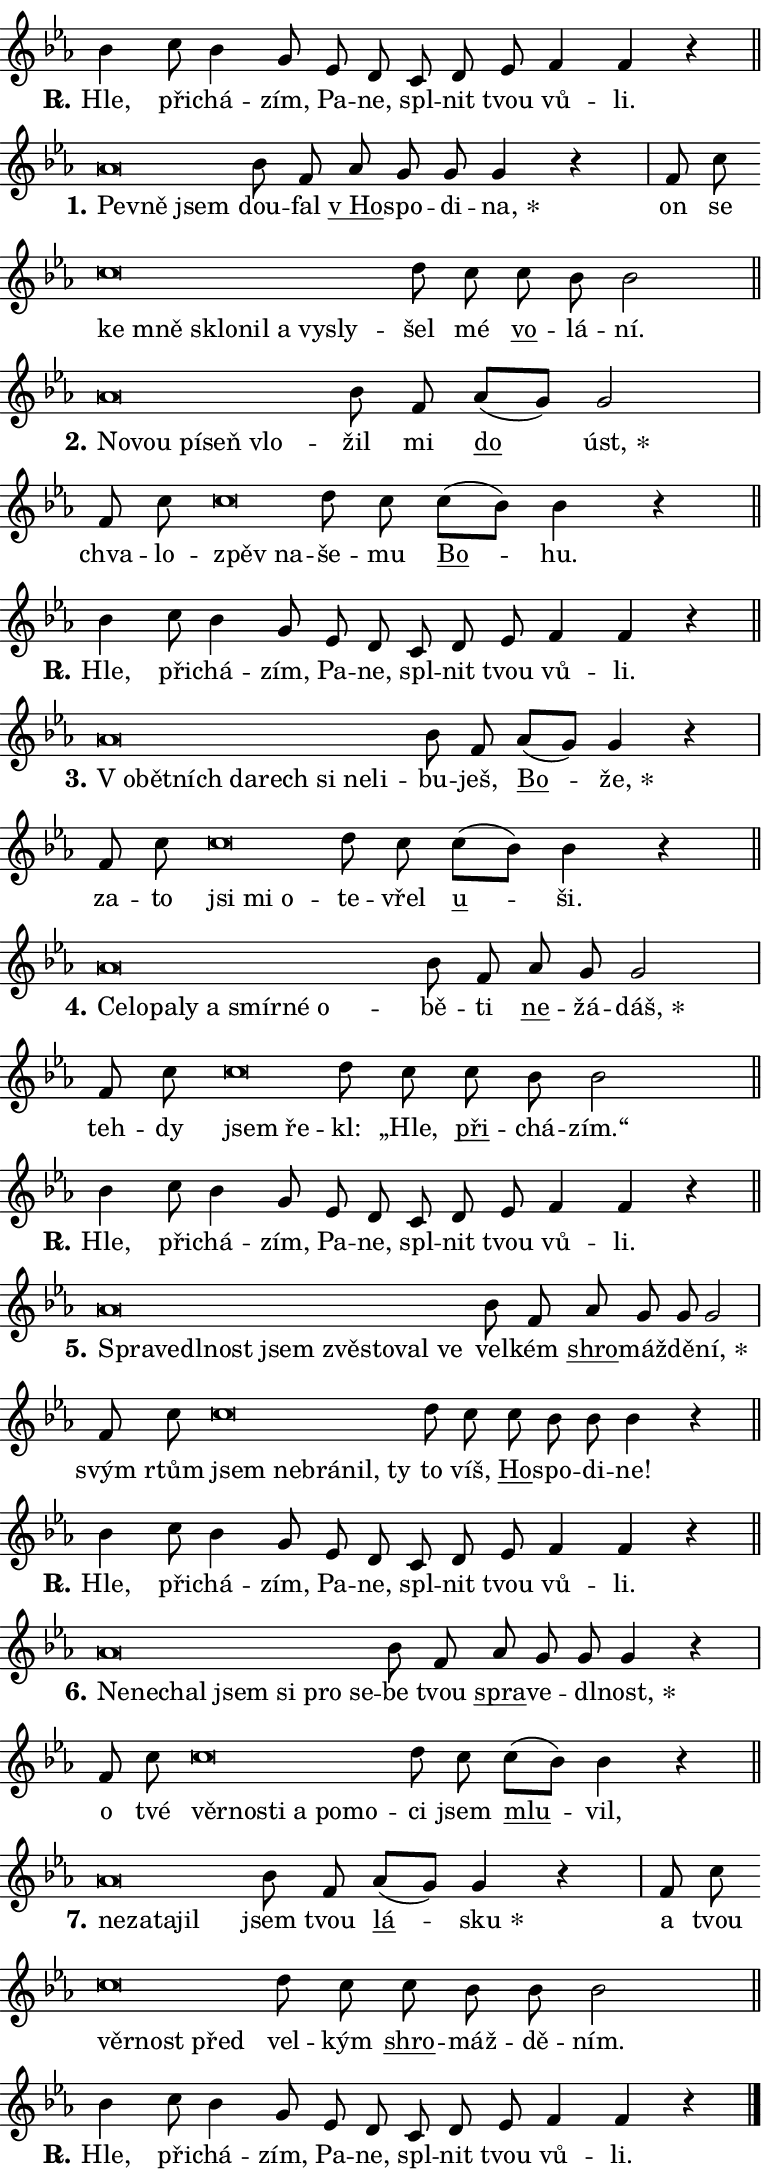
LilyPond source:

\version "2.24.0"
\header { tagline = "" }
\paper {
  indent = 0\cm
  top-margin = 0\cm
  right-margin = 0.13\cm % to fit lyric hyphens
  bottom-margin = 0\cm
  left-margin = 0\cm
  paper-width = 13\cm
  page-breaking = #ly:one-page-breaking
  system-system-spacing.basic-distance = #11
  score-system-spacing.basic-distance = #11
  ragged-last = ##f
}


%% Author: Thomas Morley
%% https://lists.gnu.org/archive/html/lilypond-user/2020-05/msg00002.html
#(define (line-position grob)
"Returns position of @var[grob} in current system:
   @code{'start}, if at first time-step
   @code{'end}, if at last time-step
   @code{'middle} otherwise
"
  (let* ((col (ly:item-get-column grob))
         (ln (ly:grob-object col 'left-neighbor))
         (rn (ly:grob-object col 'right-neighbor))
         (col-to-check-left (if (ly:grob? ln) ln col))
         (col-to-check-right (if (ly:grob? rn) rn col))
         (break-dir-left
           (and
             (ly:grob-property col-to-check-left 'non-musical #f)
             (ly:item-break-dir col-to-check-left)))
         (break-dir-right
           (and
             (ly:grob-property col-to-check-right 'non-musical #f)
             (ly:item-break-dir col-to-check-right))))
        (cond ((eqv? 1 break-dir-left) 'start)
              ((eqv? -1 break-dir-right) 'end)
              (else 'middle))))

#(define (tranparent-at-line-position vctor)
  (lambda (grob)
  "Relying on @code{line-position} select the relevant enry from @var{vctor}.
Used to determine transparency,"
    (case (line-position grob)
      ((end) (not (vector-ref vctor 0)))
      ((middle) (not (vector-ref vctor 1)))
      ((start) (not (vector-ref vctor 2))))))

noteHeadBreakVisibility =
#(define-music-function (break-visibility)(vector?)
"Makes @code{NoteHead}s transparent relying on @var{break-visibility}"
#{
  \override NoteHead.transparent =
    #(tranparent-at-line-position break-visibility)
#})

#(define delete-ledgers-for-transparent-note-heads
  (lambda (grob)
    "Reads whether a @code{NoteHead} is transparent.
If so this @code{NoteHead} is removed from @code{'note-heads} from
@var{grob}, which is supposed to be @code{LedgerLineSpanner}.
As a result ledgers are not printed for this @code{NoteHead}"
    (let* ((nhds-array (ly:grob-object grob 'note-heads))
           (nhds-list
             (if (ly:grob-array? nhds-array)
                 (ly:grob-array->list nhds-array)
                 '()))
           ;; Relies on the transparent-property being done before
           ;; Staff.LedgerLineSpanner.after-line-breaking is executed.
           ;; This is fragile ...
           (to-keep
             (remove
               (lambda (nhd)
                 (ly:grob-property nhd 'transparent #f))
               nhds-list)))
      ;; TODO find a better method to iterate over grob-arrays, similiar
      ;; to filter/remove etc for lists
      ;; For now rebuilt from scratch
      (set! (ly:grob-object grob 'note-heads)  '())
      (for-each
        (lambda (nhd)
          (ly:pointer-group-interface::add-grob grob 'note-heads nhd))
        to-keep))))

squashNotes = {
  \override NoteHead.X-extent = #'(-0.2 . 0.2)
  \override NoteHead.Y-extent = #'(-0.75 . 0)
  \override NoteHead.stencil =
    #(lambda (grob)
       (let ((pos (ly:grob-property grob 'staff-position)))
         (begin
           (if (< pos -7) (display "ERROR: Lower brevis then expected\n") (display ""))
           (if (<= pos -6) ly:text-interface::print ly:note-head::print))))
}
unSquashNotes = {
  \revert NoteHead.X-extent
  \revert NoteHead.Y-extent
  \revert NoteHead.stencil
}

hideNotes = \noteHeadBreakVisibility #begin-of-line-visible
unHideNotes = \noteHeadBreakVisibility #all-visible

% work-around for resetting accidentals
% https://lilypond.org/doc/v2.23/Documentation/notation/displaying-rhythms#unmetered-music
cadenzaMeasure = {
  \cadenzaOff
  \partial 1024 s1024
  \cadenzaOn
}

#(define-markup-command (accent layout props text) (markup?)
  "Underline accented syllable"
  (interpret-markup layout props
    #{\markup \override #'(offset . 4.3) \underline { #text }#}))

responsum = \markup \concat {
  "R" \hspace #-1.05 \path #0.1 #'((moveto 0 0.07) (lineto 0.9 0.8)) \hspace #0.05 "."
}

spaceSize = #0.6828661417322834 % exact space size for TeX Gyre Schola

\layout {
  \context {
    \Staff
    \remove "Time_signature_engraver"
    \override LedgerLineSpanner.after-line-breaking = #delete-ledgers-for-transparent-note-heads
  }
  \context {
    \Lyrics {
      \override LyricSpace.minimum-distance = \spaceSize
      \override LyricText.font-name = #"TeX Gyre Schola"
      \override LyricText.font-size = 1
      \override StanzaNumber.font-name = #"TeX Gyre Schola Bold"
      \override StanzaNumber.font-size = 1
    }
  }
  \context {
    \Score 
    \override NoteHead.text =
      #(lambda (grob) 
        (let ((pos (ly:grob-property grob 'staff-position)))
          #{\markup {
            \combine
              \halign #-0.55 \raise #(if (= pos -6) 0 0.5) \override #'(thickness . 2) \draw-line #'(3.2 . 0)
              \musicglyph "noteheads.sM1"
          }#}))
  }
}

% magnetic-lyrics.ily
%
%   written by
%     Jean Abou Samra <jean@abou-samra.fr>
%     Werner Lemberg <wl@gnu.org>
%
%   adapted by
%     Jiri Hon <jiri.hon@gmail.com>
%
% Version 2022-Apr-15

% https://www.mail-archive.com/lilypond-user@gnu.org/msg149350.html

#(define (Left_hyphen_pointer_engraver context)
   "Collect syllable-hyphen-syllable occurrences in lyrics and store
them in properties.  This engraver only looks to the left.  For
example, if the lyrics input is @code{foo -- bar}, it does the
following.

@itemize @bullet
@item
Set the @code{text} property of the @code{LyricHyphen} grob between
@q{foo} and @q{bar} to @code{foo}.

@item
Set the @code{left-hyphen} property of the @code{LyricText} grob with
text @q{foo} to the @code{LyricHyphen} grob between @q{foo} and
@q{bar}.
@end itemize

Use this auxiliary engraver in combination with the
@code{lyric-@/text::@/apply-@/magnetic-@/offset!} hook."
   (let ((hyphen #f)
         (text #f))
     (make-engraver
      (acknowledgers
       ((lyric-syllable-interface engraver grob source-engraver)
        (set! text grob)))
      (end-acknowledgers
       ((lyric-hyphen-interface engraver grob source-engraver)
        ;(when (not (grob::has-interface grob 'lyric-space-interface))
          (set! hyphen grob)));)
      ((stop-translation-timestep engraver)
       (when (and text hyphen)
         (ly:grob-set-object! text 'left-hyphen hyphen))
       (set! text #f)
       (set! hyphen #f)))))

#(define (lyric-text::apply-magnetic-offset! grob)
   "If the space between two syllables is less than the value in
property @code{LyricText@/.details@/.squash-threshold}, move the right
syllable to the left so that it gets concatenated with the left
syllable.

Use this function as a hook for
@code{LyricText@/.after-@/line-@/breaking} if the
@code{Left_@/hyphen_@/pointer_@/engraver} is active."
   (let ((hyphen (ly:grob-object grob 'left-hyphen #f)))
     (when hyphen
       (let ((left-text (ly:spanner-bound hyphen LEFT)))
         (when (grob::has-interface left-text 'lyric-syllable-interface)
           (let* ((common (ly:grob-common-refpoint grob left-text X))
                  (this-x-ext (ly:grob-extent grob common X))
                  (left-x-ext
                   (begin
                     ;; Trigger magnetism for left-text.
                     (ly:grob-property left-text 'after-line-breaking)
                     (ly:grob-extent left-text common X)))
                  ;; `delta` is the gap width between two syllables.
                  (delta (- (interval-start this-x-ext)
                            (interval-end left-x-ext)))
                  (details (ly:grob-property grob 'details))
                  (threshold (assoc-get 'squash-threshold details 0.2)))
             (when (< delta threshold)
               (let* (;; We have to manipulate the input text so that
                      ;; ligatures crossing syllable boundaries are not
                      ;; disabled.  For languages based on the Latin
                      ;; script this is essentially a beautification.
                      ;; However, for non-Western scripts it can be a
                      ;; necessity.
                      (lt (ly:grob-property left-text 'text))
                      (rt (ly:grob-property grob 'text))
                      (is-space (grob::has-interface hyphen 'lyric-space-interface))
                      (space (if is-space " " ""))
                      (extra-delta (if is-space spaceSize 0))
                      ;; Append new syllable.
                      (ltrt-space (if (and (string? lt) (string? rt))
                                (string-append lt space rt)
                                (make-concat-markup (list lt space rt))))
                      ;; Right-align `ltrt` to the right side.
                      (ltrt-space-markup (grob-interpret-markup
                               grob
                               (make-translate-markup
                                (cons (interval-length this-x-ext) 0)
                                (make-right-align-markup ltrt-space)))))
                 (begin
                   ;; Don't print `left-text`.
                   (ly:grob-set-property! left-text 'stencil #f)
                   ;; Set text and stencil (which holds all collected
                   ;; syllables so far) and shift it to the left.
                   (ly:grob-set-property! grob 'text ltrt-space)
                   (ly:grob-set-property! grob 'stencil ltrt-space-markup)
                   (ly:grob-translate-axis! grob (- (- delta extra-delta)) X))))))))))


#(define (lyric-hyphen::displace-bounds-first grob)
   ;; Make very sure this callback isn't triggered too early.
   (let ((left (ly:spanner-bound grob LEFT))
         (right (ly:spanner-bound grob RIGHT)))
     (ly:grob-property left 'after-line-breaking)
     (ly:grob-property right 'after-line-breaking)
     (ly:lyric-hyphen::print grob)))

squashThreshold = #0.4

\layout {
  \context {
    \Lyrics
    \consists #Left_hyphen_pointer_engraver
    \override LyricText.after-line-breaking =
      #lyric-text::apply-magnetic-offset!
    \override LyricHyphen.stencil = #lyric-hyphen::displace-bounds-first
    \override LyricText.details.squash-threshold = \squashThreshold
    \override LyricHyphen.minimum-distance = 0
    \override LyricHyphen.minimum-length = \squashThreshold
  }
}

squashText = \override LyricText.details.squash-threshold = 9999
unSquashText = \override LyricText.details.squash-threshold = \squashThreshold

leftText = \override LyricText.self-alignment-X = #LEFT
unLeftText = \revert LyricText.self-alignment-X

starOffset = #(lambda (grob) 
                (let ((x_offset (ly:self-alignment-interface::aligned-on-x-parent grob)))
                  (if (= x_offset 0) 0 (+ x_offset 1.2))))

star = #(define-music-function (syllable)(string?)
"Append star separator at the end of a syllable"
#{
  \once \override LyricText.X-offset = #starOffset
  \lyricmode { \markup {
    #syllable
    \override #'((font-name . "TeX Gyre Schola Bold")) \hspace #0.2 \lower #0.65 \larger "*"
  } }
#})

starAccent = #(define-music-function (syllable)(string?)
"Append star separator at the end of a syllable and make accent"
#{
  \once \override LyricText.X-offset = #starOffset
  \lyricmode { \markup {
    \accent #syllable
    \override #'((font-name . "TeX Gyre Schola Bold")) \hspace #0.2 \lower #0.65 \larger "*"
  } }
#})

breath = #(define-music-function (syllable)(string?)
"Append breathing indicator at the end of a syllable"
#{
  \lyricmode { \markup { #syllable "+" } }
#})

optionalBreath = #(define-music-function (syllable)(string?)
"Append optional breathing indicator at the end of a syllable"
#{
  \lyricmode { \markup { #syllable "(+)" } }
#})


\score {
    <<
        \new Voice = "melody" { \cadenzaOn \key es \major \relative { bes'4 c8 bes4 g8 \bar "" es d \bar "" c d es \bar "" f4 f r \cadenzaMeasure \bar "||" \break } }
        \new Lyrics \lyricsto "melody" { \lyricmode { \set stanza = \responsum
Hle, při -- chá -- zím, Pa -- ne, spl -- nit tvou vů -- li. } }
    >>
    \layout {}
}

\score {
    <<
        \new Voice = "melody" { \cadenzaOn \key es \major \relative { \squashNotes as'\breve*1/16 \hideNotes \breve*1/16 \breve*1/16 \bar "" \unHideNotes \unSquashNotes bes8 f \bar "" as g g g4 r \cadenzaMeasure \bar "|" f8 c' \bar "" \squashNotes c\breve*1/16 \hideNotes \breve*1/16 \bar "" \breve*1/16 \bar "" \breve*1/16 \bar "" \breve*1/16 \bar "" \breve*1/16 \breve*1/16 \bar "" \unHideNotes \unSquashNotes d8 c \bar "" c bes bes2 \cadenzaMeasure \bar "||" \break } }
        \new Lyrics \lyricsto "melody" { \lyricmode { \set stanza = "1."
\leftText Pev -- \squashText ně jsem \unLeftText \unSquashText dou -- fal \markup \accent "v Ho" -- spo -- di -- \star na, on se \leftText ke \squashText mně sklo -- nil a vy -- sly -- \unLeftText \unSquashText šel mé \markup \accent vo -- lá -- ní. } }
    >>
    \layout {}
}

\score {
    <<
        \new Voice = "melody" { \cadenzaOn \key es \major \relative { \squashNotes as'\breve*1/16 \hideNotes \breve*1/16 \bar "" \breve*1/16 \bar "" \breve*1/16 \breve*1/16 \bar "" \unHideNotes \unSquashNotes bes8 f \bar "" as[( g)] g2 \cadenzaMeasure \bar "|" f8 c' \bar "" \squashNotes c\breve*1/16 \hideNotes \breve*1/16 \bar "" \unHideNotes \unSquashNotes d8 c \bar "" c[( bes)] bes4 r \cadenzaMeasure \bar "||" \break } }
        \new Lyrics \lyricsto "melody" { \lyricmode { \set stanza = "2."
\leftText No -- \squashText vou pí -- seň vlo -- \unLeftText \unSquashText žil mi \markup \accent do \star úst, chva -- lo -- \leftText zpěv \squashText na -- \unLeftText \unSquashText še -- mu \markup \accent Bo -- hu. } }
    >>
    \layout {}
}

\score {
    <<
        \new Voice = "melody" { \cadenzaOn \key es \major \relative { bes'4 c8 bes4 g8 \bar "" es d \bar "" c d es \bar "" f4 f r \cadenzaMeasure \bar "||" \break } }
        \new Lyrics \lyricsto "melody" { \lyricmode { \set stanza = \responsum
Hle, při -- chá -- zím, Pa -- ne, spl -- nit tvou vů -- li. } }
    >>
    \layout {}
}

\score {
    <<
        \new Voice = "melody" { \cadenzaOn \key es \major \relative { \squashNotes as'\breve*1/16 \hideNotes \breve*1/16 \bar "" \breve*1/16 \bar "" \breve*1/16 \bar "" \breve*1/16 \bar "" \breve*1/16 \bar "" \breve*1/16 \breve*1/16 \bar "" \unHideNotes \unSquashNotes bes8 f \bar "" as[( g)] g4 r \cadenzaMeasure \bar "|" f8 c' \bar "" \squashNotes c\breve*1/16 \hideNotes \breve*1/16 \breve*1/16 \bar "" \unHideNotes \unSquashNotes d8 c \bar "" c[( bes)] bes4 r \cadenzaMeasure \bar "||" \break } }
        \new Lyrics \lyricsto "melody" { \lyricmode { \set stanza = "3."
\leftText "V o" -- \squashText bět -- ních da -- rech si ne -- li -- \unLeftText \unSquashText bu -- ješ, \markup \accent Bo -- \star že, za -- to \leftText jsi \squashText mi o -- \unLeftText \unSquashText te -- vřel \markup \accent u -- ši. } }
    >>
    \layout {}
}

\score {
    <<
        \new Voice = "melody" { \cadenzaOn \key es \major \relative { \squashNotes as'\breve*1/16 \hideNotes \breve*1/16 \bar "" \breve*1/16 \bar "" \breve*1/16 \bar "" \breve*1/16 \bar "" \breve*1/16 \bar "" \breve*1/16 \breve*1/16 \bar "" \unHideNotes \unSquashNotes bes8 f \bar "" as g g2 \cadenzaMeasure \bar "|" f8 c' \bar "" \squashNotes c\breve*1/16 \hideNotes \breve*1/16 \bar "" \unHideNotes \unSquashNotes d8 c \bar "" c bes bes2 \cadenzaMeasure \bar "||" \break } }
        \new Lyrics \lyricsto "melody" { \lyricmode { \set stanza = "4."
\leftText Ce -- \squashText lo -- pa -- ly a smír -- né o -- \unLeftText \unSquashText bě -- ti \markup \accent ne -- žá -- \star dáš, teh -- dy \leftText jsem \squashText ře -- \unLeftText \unSquashText kl: „Hle, \markup \accent při -- chá -- zím.“ } }
    >>
    \layout {}
}

\score {
    <<
        \new Voice = "melody" { \cadenzaOn \key es \major \relative { bes'4 c8 bes4 g8 \bar "" es d \bar "" c d es \bar "" f4 f r \cadenzaMeasure \bar "||" \break } }
        \new Lyrics \lyricsto "melody" { \lyricmode { \set stanza = \responsum
Hle, při -- chá -- zím, Pa -- ne, spl -- nit tvou vů -- li. } }
    >>
    \layout {}
}

\score {
    <<
        \new Voice = "melody" { \cadenzaOn \key es \major \relative { \squashNotes as'\breve*1/16 \hideNotes \breve*1/16 \bar "" \breve*1/16 \bar "" \breve*1/16 \bar "" \breve*1/16 \bar "" \breve*1/16 \bar "" \breve*1/16 \bar "" \breve*1/16 \breve*1/16 \bar "" \unHideNotes \unSquashNotes bes8 f \bar "" as g g g2 \cadenzaMeasure \bar "|" f8 c' \bar "" \squashNotes c\breve*1/16 \hideNotes \breve*1/16 \bar "" \breve*1/16 \bar "" \breve*1/16 \breve*1/16 \bar "" \unHideNotes \unSquashNotes d8 c \bar "" c bes bes bes4 r \cadenzaMeasure \bar "||" \break } }
        \new Lyrics \lyricsto "melody" { \lyricmode { \set stanza = "5."
\leftText Spra -- \squashText ve -- dl -- nost jsem zvě -- sto -- val ve \unLeftText \unSquashText vel -- kém \markup \accent shro -- máž -- dě -- \star ní, svým rtům \leftText jsem \squashText ne -- brá -- nil, ty \unLeftText \unSquashText to víš, \markup \accent Ho -- spo -- di -- ne! } }
    >>
    \layout {}
}

\score {
    <<
        \new Voice = "melody" { \cadenzaOn \key es \major \relative { bes'4 c8 bes4 g8 \bar "" es d \bar "" c d es \bar "" f4 f r \cadenzaMeasure \bar "||" \break } }
        \new Lyrics \lyricsto "melody" { \lyricmode { \set stanza = \responsum
Hle, při -- chá -- zím, Pa -- ne, spl -- nit tvou vů -- li. } }
    >>
    \layout {}
}

\score {
    <<
        \new Voice = "melody" { \cadenzaOn \key es \major \relative { \squashNotes as'\breve*1/16 \hideNotes \breve*1/16 \bar "" \breve*1/16 \bar "" \breve*1/16 \bar "" \breve*1/16 \bar "" \breve*1/16 \breve*1/16 \bar "" \unHideNotes \unSquashNotes bes8 f \bar "" as g g g4 r \cadenzaMeasure \bar "|" f8 c' \bar "" \squashNotes c\breve*1/16 \hideNotes \breve*1/16 \bar "" \breve*1/16 \bar "" \breve*1/16 \bar "" \breve*1/16 \breve*1/16 \bar "" \unHideNotes \unSquashNotes d8 c \bar "" c[( bes)] bes4 r \cadenzaMeasure \bar "||" \break } }
        \new Lyrics \lyricsto "melody" { \lyricmode { \set stanza = "6."
\leftText Ne -- \squashText ne -- chal jsem si pro se -- \unLeftText \unSquashText be tvou \markup \accent spra -- ve -- dl -- \star nost, o tvé \leftText věr -- \squashText no -- sti a po -- mo -- \unLeftText \unSquashText ci jsem \markup \accent mlu -- vil, } }
    >>
    \layout {}
}

\score {
    <<
        \new Voice = "melody" { \cadenzaOn \key es \major \relative { \squashNotes as'\breve*1/16 \hideNotes \breve*1/16 \bar "" \breve*1/16 \breve*1/16 \bar "" \unHideNotes \unSquashNotes bes8 f \bar "" as[( g)] g4 r \cadenzaMeasure \bar "|" f8 c' \bar "" \squashNotes c\breve*1/16 \hideNotes \breve*1/16 \breve*1/16 \bar "" \unHideNotes \unSquashNotes d8 c \bar "" c bes bes bes2 \cadenzaMeasure \bar "||" \break } }
        \new Lyrics \lyricsto "melody" { \lyricmode { \set stanza = "7."
\leftText ne -- \squashText za -- ta -- jil \unLeftText \unSquashText jsem tvou \markup \accent lá -- \star sku a tvou \leftText věr -- \squashText nost před \unLeftText \unSquashText vel -- kým \markup \accent shro -- máž -- dě -- ním. } }
    >>
    \layout {}
}

\score {
    <<
        \new Voice = "melody" { \cadenzaOn \key es \major \relative { bes'4 c8 bes4 g8 \bar "" es d \bar "" c d es \bar "" f4 f r \cadenzaMeasure \bar "||" \break } \bar "|." }
        \new Lyrics \lyricsto "melody" { \lyricmode { \set stanza = \responsum
Hle, při -- chá -- zím, Pa -- ne, spl -- nit tvou vů -- li. } }
    >>
    \layout {}
}
